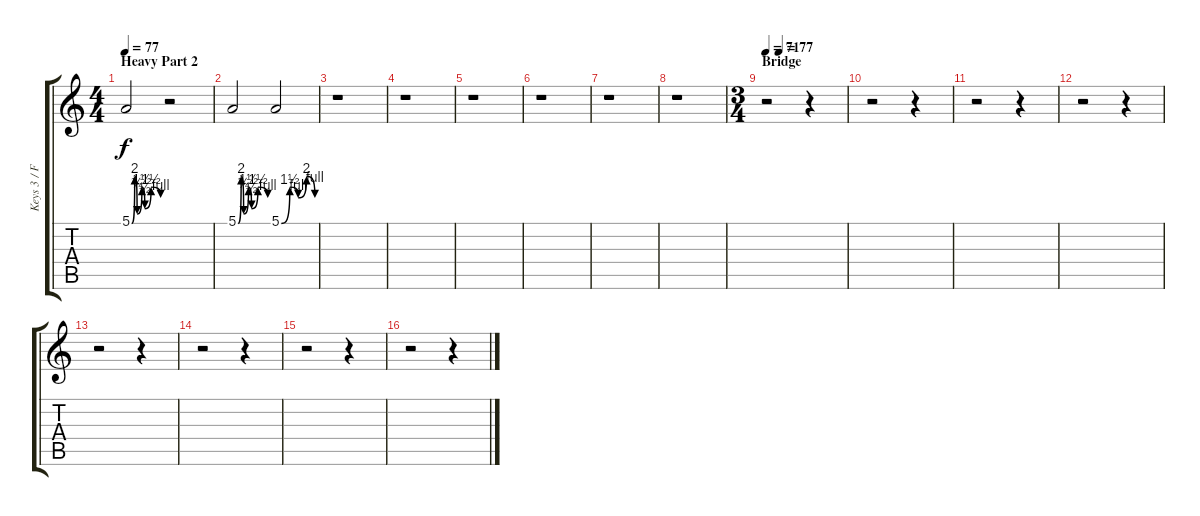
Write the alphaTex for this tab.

\track ("Keys 3 / FX left" "Keys 3 / F") {instrument stringensemble1}
\staff {score tabs}
\tuning (E4 B3 G3 D3 A2 E2) {hide}
\ts (4 4)
\section ("" "Heavy Part 2")
\tempo 77
\clef g2
\ks c
5.1{be (custom 0 0 6 8 11 1 21 6 27 2 40 6 60 4)}.2{dy f} r.2 |
5.1{be (custom 0 0 6 8 11 1 21 6 27 2 40 6 60 4)}.2 5.1{be (custom 0 0 15 6 30 4 45 8 60 4)}.2 |
r.1 |
r.1 |
r.1 |
r.1 |
r.1 |
r.1 |
\ts (3 4)
\section ("" "Bridge")
\tempo 71
\tempo (77 0.16666666666666666)
r.2 r.4 |
r.2 r.4 |
r.2 r.4 |
r.2 r.4 |
r.2 r.4 |
r.2 r.4 |
r.2 r.4 |
r.2 r.4
